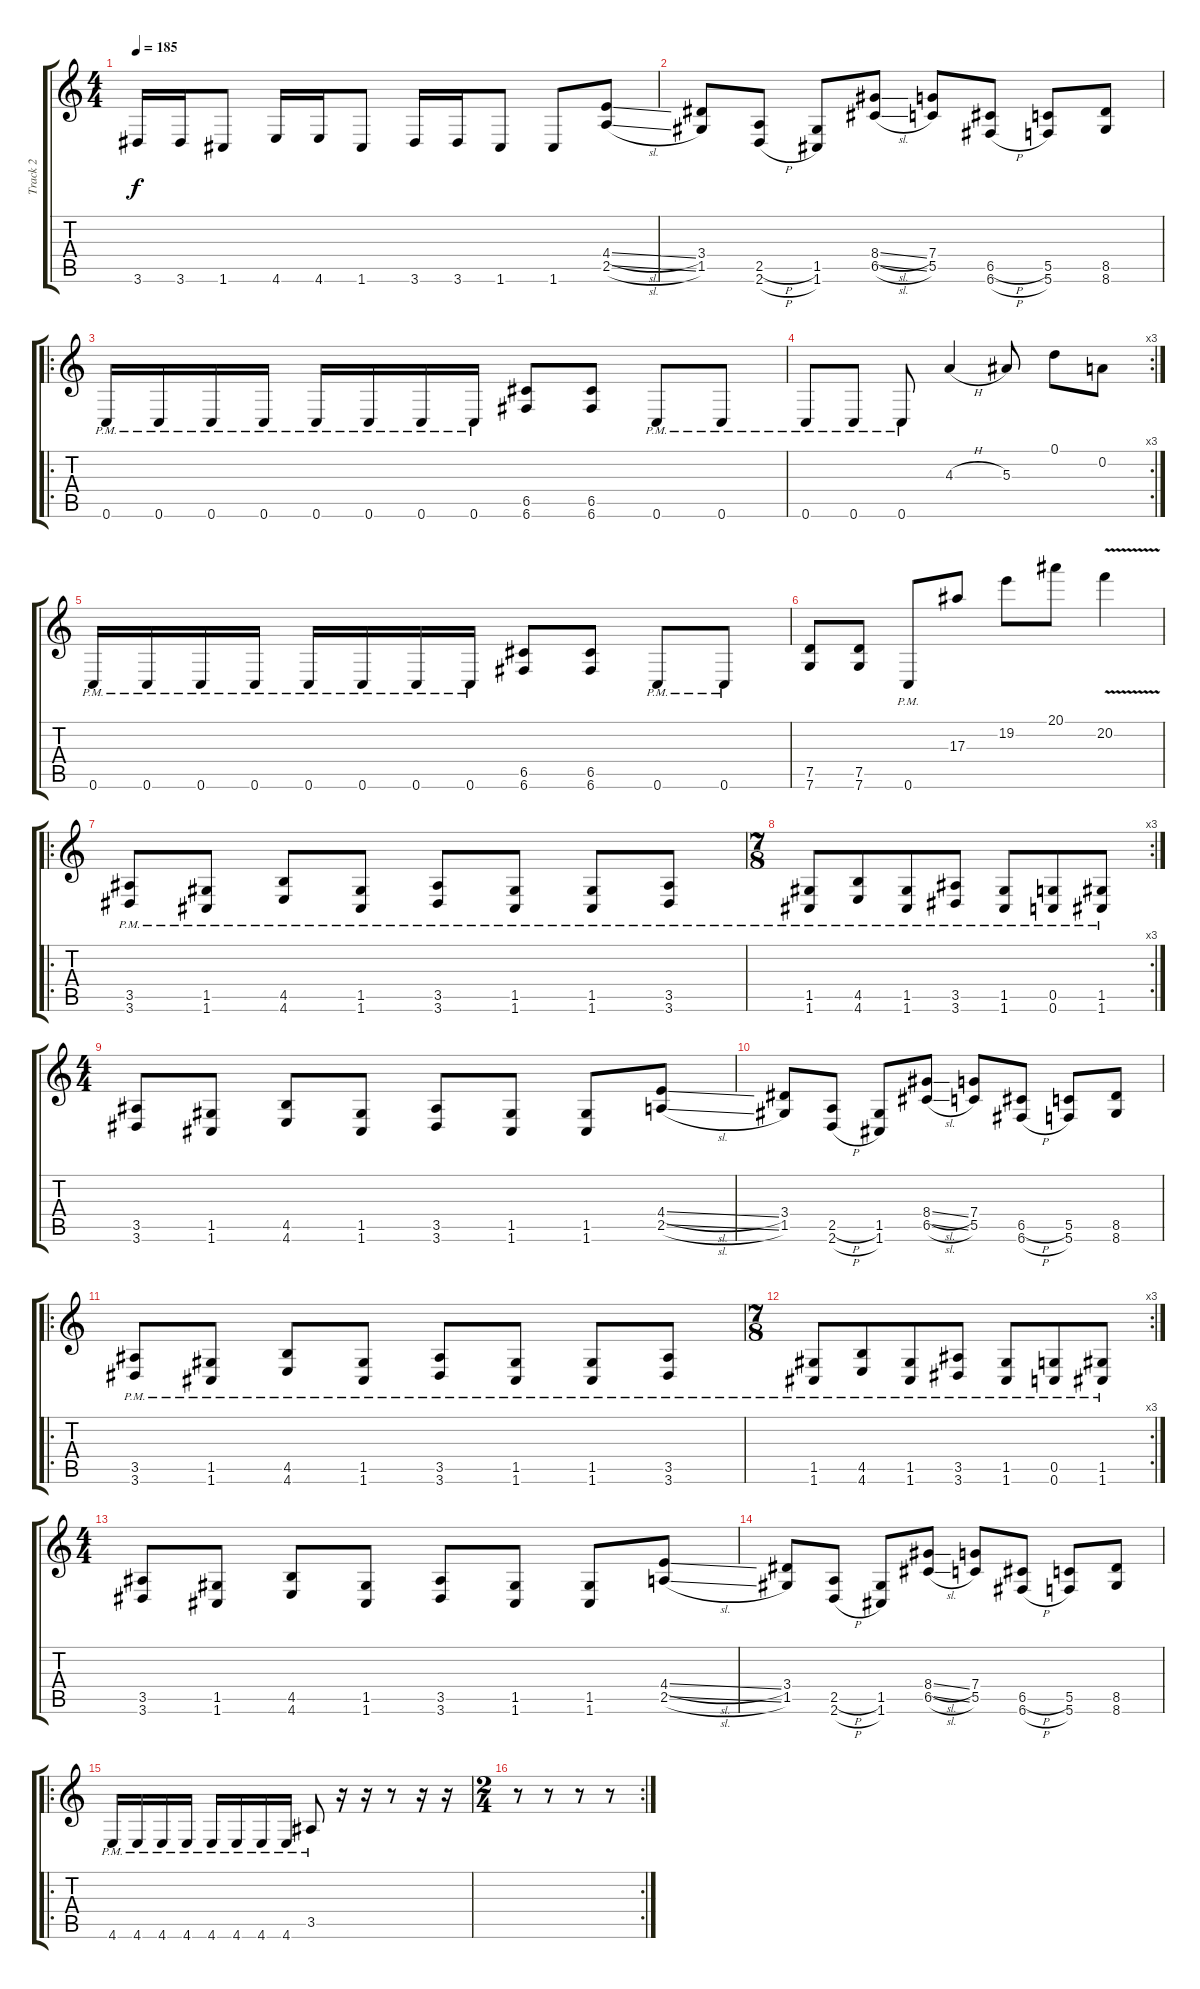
\track ("Track 2" "Track 2") {instrument distortionguitar}
\staff {score tabs}
\tuning (D4 A3 F3 C3 G2 C2) {hide}
\ts (4 4)
\tempo 185
\clef g2
\ks c
3.6.16{dy f} 3.6.16 1.6.8 4.6.16 4.6.16 1.6.8 3.6.16 3.6.16 1.6.8 1.6.8 (4.4{sl} 2.5{sl}).8 |
(3.4 1.5).8 (2.5{h} 2.6{h}).8 (1.5 1.6).8 (8.4{sl} 6.5{sl}).8 (7.4 5.5).8 (6.5{h} 6.6{h}).8 (5.5 5.6).8 (8.5 8.6).8 |
\ro
0.6{pm}.16 0.6{pm}.16 0.6{pm}.16 0.6{pm}.16 0.6{pm}.16 0.6{pm}.16 0.6{pm}.16 0.6{pm}.16 (6.5 6.6).8 (6.5 6.6).8 0.6{pm}.8 0.6{pm}.8 |
\rc 3
0.6{pm}.8 0.6{pm}.8 0.6{pm}.8 4.3{h}.4 5.3.8 0.1.8 0.2.8 |
0.6{pm}.16 0.6{pm}.16 0.6{pm}.16 0.6{pm}.16 0.6{pm}.16 0.6{pm}.16 0.6{pm}.16 0.6{pm}.16 (6.5 6.6).8 (6.5 6.6).8 0.6{pm}.8 0.6{pm}.8 |
(7.5 7.6).8 (7.5 7.6).8 0.6{pm}.8 17.3.8 19.2.8 20.1.8 20.2{v}.4 |
\ro
(3.5{pm} 3.6{pm}).8 (1.5{pm} 1.6{pm}).8 (4.5{pm} 4.6{pm}).8 (1.5{pm} 1.6{pm}).8 (3.5{pm} 3.6{pm}).8 (1.5{pm} 1.6{pm}).8 (1.5{pm} 1.6{pm}).8 (3.5{pm} 3.6{pm}).8 |
\rc 3
\ts (7 8)
(1.5{pm} 1.6{pm}).8 (4.5{pm} 4.6{pm}).8 (1.5{pm} 1.6{pm}).8 (3.5{pm} 3.6{pm}).8 (1.5{pm} 1.6{pm}).8 (0.5{pm} 0.6{pm}).8 (1.5{pm} 1.6{pm}).8 |
\ts (4 4)
(3.5 3.6).8 (1.5 1.6).8 (4.5 4.6).8 (1.5 1.6).8 (3.5 3.6).8 (1.5 1.6).8 (1.5 1.6).8 (4.4{sl} 2.5{sl}).8 |
(3.4 1.5).8 (2.5{h} 2.6{h}).8 (1.5 1.6).8 (8.4{sl} 6.5{sl}).8 (7.4 5.5).8 (6.5{h} 6.6{h}).8 (5.5 5.6).8 (8.5 8.6).8 |
\ro
(3.5{pm} 3.6{pm}).8 (1.5{pm} 1.6{pm}).8 (4.5{pm} 4.6{pm}).8 (1.5{pm} 1.6{pm}).8 (3.5{pm} 3.6{pm}).8 (1.5{pm} 1.6{pm}).8 (1.5{pm} 1.6{pm}).8 (3.5{pm} 3.6{pm}).8 |
\rc 3
\ts (7 8)
(1.5{pm} 1.6{pm}).8 (4.5{pm} 4.6{pm}).8 (1.5{pm} 1.6{pm}).8 (3.5{pm} 3.6{pm}).8 (1.5{pm} 1.6{pm}).8 (0.5{pm} 0.6{pm}).8 (1.5{pm} 1.6{pm}).8 |
\ts (4 4)
(3.5 3.6).8 (1.5 1.6).8 (4.5 4.6).8 (1.5 1.6).8 (3.5 3.6).8 (1.5 1.6).8 (1.5 1.6).8 (4.4{sl} 2.5{sl}).8 |
(3.4 1.5).8 (2.5{h} 2.6{h}).8 (1.5 1.6).8 (8.4{sl} 6.5{sl}).8 (7.4 5.5).8 (6.5{h} 6.6{h}).8 (5.5 5.6).8 (8.5 8.6).8 |
\ro
4.6{pm}.16 4.6{pm}.16 4.6{pm}.16 4.6{pm}.16 4.6{pm}.16 4.6{pm}.16 4.6{pm}.16 4.6{pm}.16 3.5{pm}.8 r.16 r.16 r.8 r.16 r.16 |
\rc 2
\ts (2 4)
r.8 r.8 r.8 r.8
